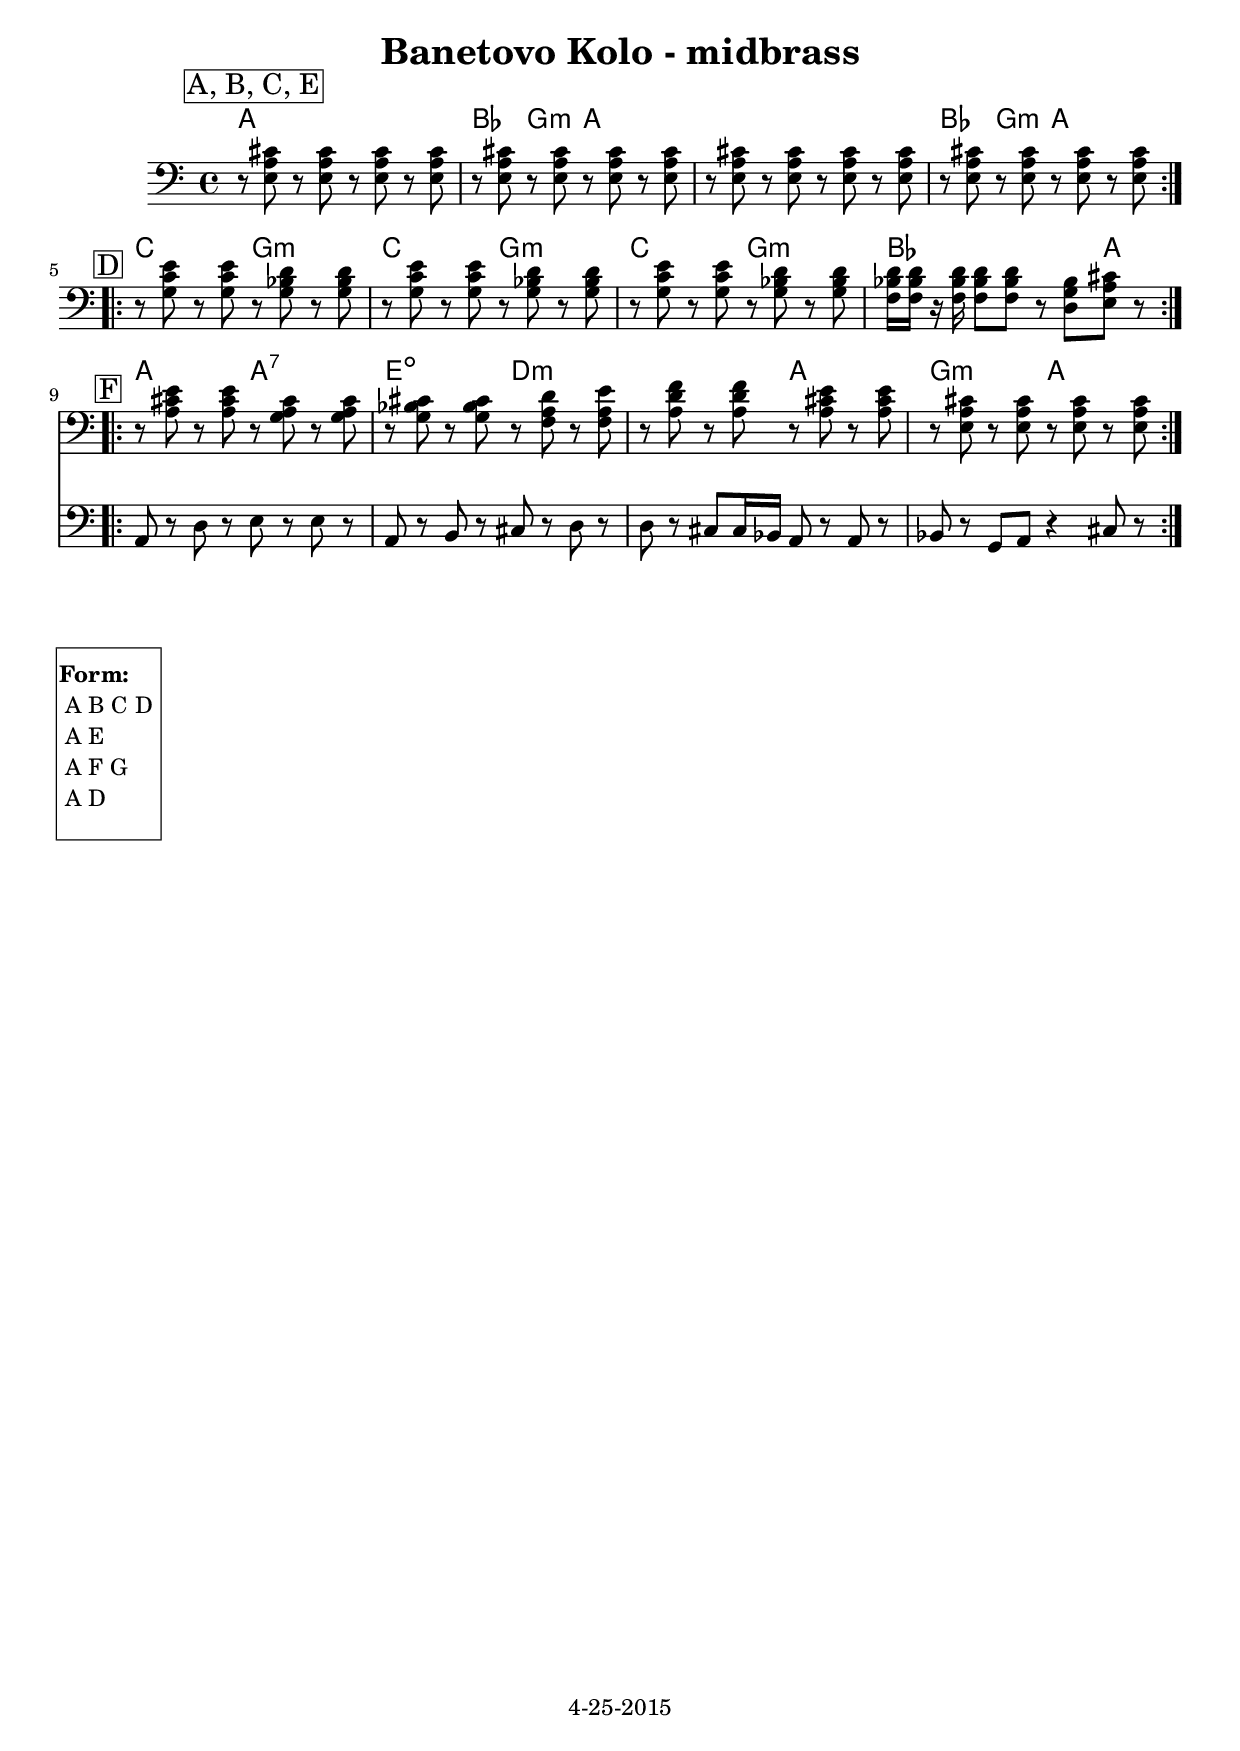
\version "2.16.2"

\header {
	title = "Banetovo Kolo - midbrass"
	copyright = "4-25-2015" %date of latest edits
}

slash = {
	\override NoteHead #'style = #'slash
	\override Stem #'transparent = ##t
}

noslash = {
	\revert NoteHead #'style
	\revert Stem #'transparent
}

test = { \relative c' { \tempo 4 = 80 \set Score.markFormatter = #format-mark-box-letters
	\repeat volta 2 {
	}
}
}

	
%melody = { \relative c' { \set Score.markFormatter = #format-mark-box-letters 
%
%	\tempo 4 = 138 
%	\mark \markup { \box "A" }
%		a8 cis e g16 g bes a bes8 e, g16 g | bes a bes8 e, g16 g a4 r |
%
%	\mark \markup { \box "F" }
%	\repeat volta 2 {
%	<a cis>8 <cis, e> <a' cis> <g bes>16 <f a> <e g>4. <e g>16 <f a> |
%	<g bes>8 <e g> <g bes> <f a>16 <e g> <d f>4. <d f>16 <e g> |
%	<f a>8 <d f> <f a> <e g>16 <d f> <cis e>4. r8 |
%	<e g>16 <d f> <d f> <cis e> <cis e> <bes d> <bes d> <a cis> <a cis>4. r8 |
%	}
%}
%}

midbrass = { \relative c { \set Score.markFormatter = #format-mark-box-letters 

%	\tempo 4 = 138 
	\mark \markup { \box "A, B, C, E" }
	\repeat volta 2 {
		r8 <e a cis> r <e a cis> r <e a cis> r <e a cis> |
		r8 <e a cis> r <e a cis> r <e a cis> r <e a cis> |
		r8 <e a cis> r <e a cis> r <e a cis> r <e a cis> |
		r8 <e a cis> r <e a cis> r <e a cis> r <e a cis> |
		}

	\mark \markup { \box "D" }
	\repeat volta 2 {
		r8 <g c e> r <g c e> r <g bes d> r <g bes d> |
		r8 <g c e> r <g c e> r <g bes d> r <g bes d> |
		r8 <g c e> r <g c e> r <g bes d> r <g bes d> |
		<f bes d>16 <f bes d> r <f bes d> <f bes d>8 <f bes d> r <d g bes> <e a cis> r |
		}

	\mark \markup { \box "F" }
	\repeat volta 2 {
		r8 <a cis e> r <a cis e> r <g a cis> r <g a cis> |
		r <g bes cis> r <g bes cis> r <f a d> r <f a e'> |
		r <a d f> r <a d f> r <a cis e> r <a cis e> | 
		r <e a cis> r <e a cis> r <e a cis> r <e a cis> |
		}

}
}

bass = { \relative c { \set Score.markFormatter = #format-mark-box-letters 

	\mark \markup { \box "A, B, C, E" }
	\repeat volta 2 {
		s1 | s1 | s1 | s1 | 
		}

	\mark \markup { \box "D" }
	\repeat volta 2 {
		s1 | s1 | s1 | s1 | 
		}

	\mark \markup { \box "F" }
	\repeat volta 2 {
		a8 r d r e r e r |
		a, r b r cis r d r |
		d r cis cis16 bes a8 r a r |
		bes r g a r4 cis8 r |
		}

}
}

		
changes = { \chordmode { 

% A
a1 | bes4 g:min a2 |
a1 | bes4 g:min a2 |

% D
c2 g:min | c2 g:min | c2 g:min | bes2. a4 |

% F

a2 a:7 | e:dim d:min | d2:min a | g2:min a |
}
}

\layout {
	\override Score.VerticalAxisGroup #'remove-first = ##t
	\context { \RemoveEmptyStaffContext }
	   }
%{
\book {
	\score { 
	  <<
	    \new ChordNames {
		\set chordChanges = ##t
		\changes
	    }
	    \new Staff { \clef treble
		\melody
	    }
	    \new Staff { \clef bass 
		\midbrass
	    }
	    \new Staff { \clef bass 
		\bass
	    }
	  >>
	}
}
%}
\book {
	\score { 
	  <<
	    \new ChordNames {
		\set chordChanges = ##t
		\changes
	    }
	    \new Staff { \clef bass 
		\midbrass
	    }
	    \new Staff { \clef bass 
		\bass
	    }
	  >>
	}
	%Form
	\markup { \box \column {
	\line { " " }
	\line { \bold "Form:" }
	\line { " A B C D " }
	\line { " A E " }
	\line { " A F G " }
	\line { " A D " }
	\line { " " }
	}}
}
%{
\book {
	\score {
	  <<
		\new Staff {
		  \set Staff.midiInstrument = #"trumpet" \unfoldRepeats
			\melody
		}
		\new Staff {
		  \set Staff.midiInstrument = #"trumpet" \unfoldRepeats
			\midbrass
		}
		\new Staff {
		  \set Staff.midiInstrument = #"trumpet" \unfoldRepeats
			\bass
		}
	  >>
		\midi { }
	}
}
%}
%{
\book {
	\score {
	  <<
		\new Staff {
		  \set Staff.midiInstrument = #"trumpet" \unfoldRepeats
		  \set Staff.midiMinimumVolume = #0.4
		  \set Staff.midiMaximumVolume = #0.6
			\melody
		}
		\new Staff {
		  \set Staff.midiInstrument = #"trumpet" \unfoldRepeats
		  \set Staff.midiMinimumVolume = #0.4
		  \set Staff.midiMaximumVolume = #0.6
			\midbrass
		}
		\new Staff {
		  \set Staff.midiInstrument = #"tuba" \unfoldRepeats
		  \set Staff.midiMinimumVolume = #0.7
		  \set Staff.midiMaximumVolume = #0.9
			\bass
		}
	  >>
		\midi { }
	}
}
%}
%{
\book {
	\score {
	  <<
		\new Staff {
		  \set Staff.midiInstrument = #"trumpet" \unfoldRepeats
			\test
		}
	  >>
		\midi { }
	}
}
%}
